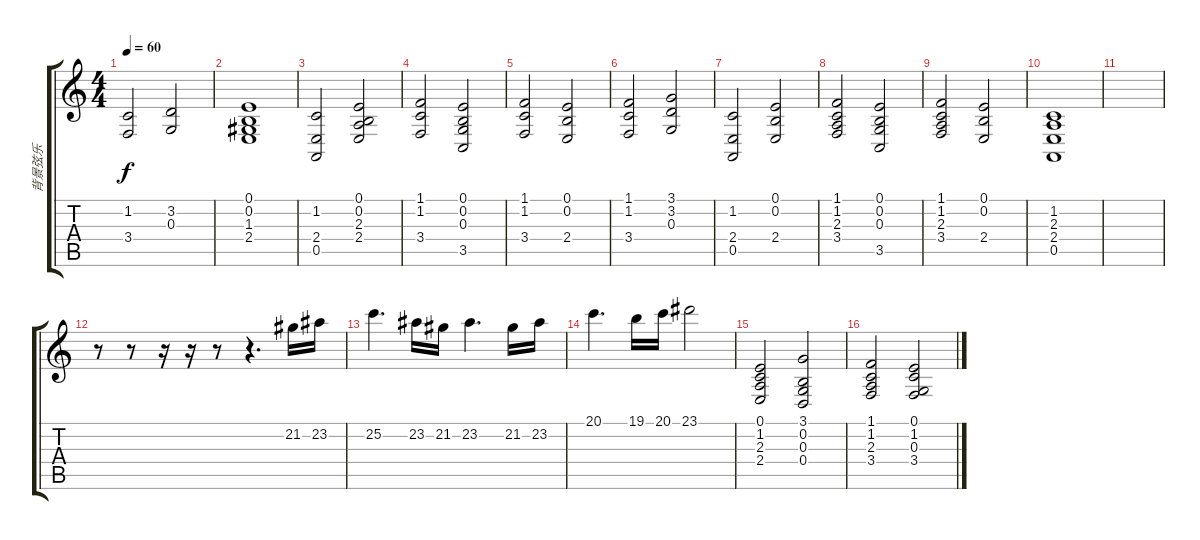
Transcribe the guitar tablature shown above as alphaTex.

\track ("背景弦乐" "背景弦乐") {instrument tremolostrings}
\staff {score tabs}
\tuning (E4 B3 G3 D3 A2 E2) {hide}
\ts (4 4)
\tempo 60
\clef g2
\ks c
(1.2 3.4).2{dy f} (3.2 0.3).2 |
(0.1 0.2 1.3 2.4).1 |
(1.2 2.4 0.5).2 (0.1 0.2 2.3 2.4).2 |
(1.1 1.2 3.4).2 (0.1 0.2 0.3 3.5).2 |
(1.1 1.2 3.4).2 (0.1 0.2 2.4).2 |
(1.1 1.2 3.4).2 (3.1 3.2 0.3).2 |
(1.2 2.4 0.5).2 (0.1 0.2 2.4).2 |
(1.1 1.2 2.3 3.4).2 (0.1 0.2 0.3 3.5).2 |
(1.1 1.2 2.3 3.4).2 (0.1 0.2 2.4).2 |
(1.2 2.3 2.4 0.5).1 |
|
r.8 r.8 r.16 r.16 r.8 r.4{d} 21.2.16 23.2.16 |
25.2.4{d} 23.2.16 21.2.16 23.2.4{d} 21.2.16 23.2.16 |
20.1.4{d} 19.1.16 20.1.16 23.1.2 |
(0.1 1.2 2.3 2.4).2 (3.1 0.2 0.3 0.4).2 |
(1.1 1.2 2.3 3.4).2 (0.1 1.2 0.3 3.4).2
